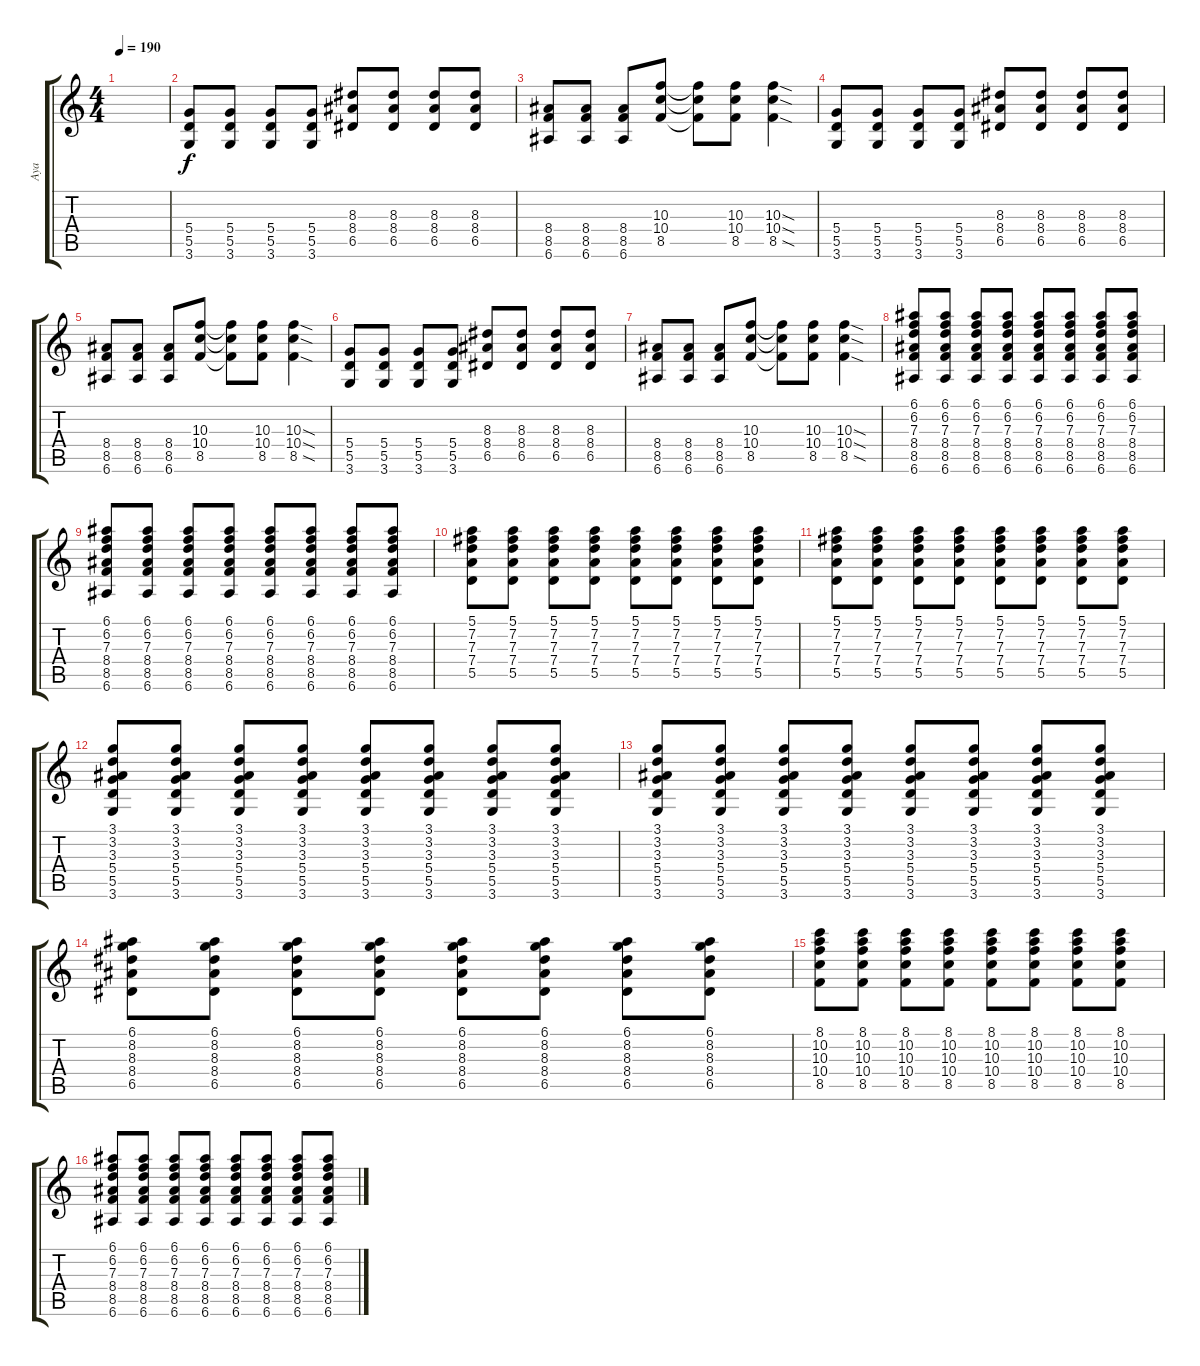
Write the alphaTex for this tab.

\track ("Aya" "Aya") {instrument distortionguitar}
\staff {score tabs}
\tuning (E4 B3 G3 D3 A2 E2) {hide}
\ts (4 4)
\tempo 190
\clef g2
\ks c
|
(5.4 5.5 3.6).8 (5.4 5.5 3.6).8 (5.4 5.5 3.6).8 (5.4 5.5 3.6).8 (8.3 8.4 6.5).8 (8.3 8.4 6.5).8 (8.3 8.4 6.5).8 (8.3 8.4 6.5).8 |
(8.4 8.5 6.6).8 (8.4 8.5 6.6).8 (8.4 8.5 6.6).8 (10.3 10.4 8.5).8 (10.3{t} 10.4{t} 8.5{t}).8 (10.3 10.4 8.5).8 (10.3{sod} 10.4{sod} 8.5{sod}).4 |
(5.4 5.5 3.6).8 (5.4 5.5 3.6).8 (5.4 5.5 3.6).8 (5.4 5.5 3.6).8 (8.3 8.4 6.5).8 (8.3 8.4 6.5).8 (8.3 8.4 6.5).8 (8.3 8.4 6.5).8 |
(8.4 8.5 6.6).8 (8.4 8.5 6.6).8 (8.4 8.5 6.6).8 (10.3 10.4 8.5).8 (10.3{t} 10.4{t} 8.5{t}).8 (10.3 10.4 8.5).8 (10.3{sod} 10.4{sod} 8.5{sod}).4 |
(5.4 5.5 3.6).8 (5.4 5.5 3.6).8 (5.4 5.5 3.6).8 (5.4 5.5 3.6).8 (8.3 8.4 6.5).8 (8.3 8.4 6.5).8 (8.3 8.4 6.5).8 (8.3 8.4 6.5).8 |
(8.4 8.5 6.6).8 (8.4 8.5 6.6).8 (8.4 8.5 6.6).8 (10.3 10.4 8.5).8 (10.3{t} 10.4{t} 8.5{t}).8 (10.3 10.4 8.5).8 (10.3{sod} 10.4{sod} 8.5{sod}).4 |
(6.1 6.2 7.3 8.4 8.5 6.6).8 (6.1 6.2 7.3 8.4 8.5 6.6).8 (6.1 6.2 7.3 8.4 8.5 6.6).8 (6.1 6.2 7.3 8.4 8.5 6.6).8 (6.1 6.2 7.3 8.4 8.5 6.6).8 (6.1 6.2 7.3 8.4 8.5 6.6).8 (6.1 6.2 7.3 8.4 8.5 6.6).8 (6.1 6.2 7.3 8.4 8.5 6.6).8 |
(6.1 6.2 7.3 8.4 8.5 6.6).8 (6.1 6.2 7.3 8.4 8.5 6.6).8 (6.1 6.2 7.3 8.4 8.5 6.6).8 (6.1 6.2 7.3 8.4 8.5 6.6).8 (6.1 6.2 7.3 8.4 8.5 6.6).8 (6.1 6.2 7.3 8.4 8.5 6.6).8 (6.1 6.2 7.3 8.4 8.5 6.6).8 (6.1 6.2 7.3 8.4 8.5 6.6).8 |
(5.1 7.2 7.3 7.4 5.5).8 (5.1 7.2 7.3 7.4 5.5).8 (5.1 7.2 7.3 7.4 5.5).8 (5.1 7.2 7.3 7.4 5.5).8 (5.1 7.2 7.3 7.4 5.5).8 (5.1 7.2 7.3 7.4 5.5).8 (5.1 7.2 7.3 7.4 5.5).8 (5.1 7.2 7.3 7.4 5.5).8 |
(5.1 7.2 7.3 7.4 5.5).8 (5.1 7.2 7.3 7.4 5.5).8 (5.1 7.2 7.3 7.4 5.5).8 (5.1 7.2 7.3 7.4 5.5).8 (5.1 7.2 7.3 7.4 5.5).8 (5.1 7.2 7.3 7.4 5.5).8 (5.1 7.2 7.3 7.4 5.5).8 (5.1 7.2 7.3 7.4 5.5).8 |
(3.1 3.2 3.3 5.4 5.5 3.6).8 (3.1 3.2 3.3 5.4 5.5 3.6).8 (3.1 3.2 3.3 5.4 5.5 3.6).8 (3.1 3.2 3.3 5.4 5.5 3.6).8 (3.1 3.2 3.3 5.4 5.5 3.6).8 (3.1 3.2 3.3 5.4 5.5 3.6).8 (3.1 3.2 3.3 5.4 5.5 3.6).8 (3.1 3.2 3.3 5.4 5.5 3.6).8 |
(3.1 3.2 3.3 5.4 5.5 3.6).8 (3.1 3.2 3.3 5.4 5.5 3.6).8 (3.1 3.2 3.3 5.4 5.5 3.6).8 (3.1 3.2 3.3 5.4 5.5 3.6).8 (3.1 3.2 3.3 5.4 5.5 3.6).8 (3.1 3.2 3.3 5.4 5.5 3.6).8 (3.1 3.2 3.3 5.4 5.5 3.6).8 (3.1 3.2 3.3 5.4 5.5 3.6).8 |
(6.1 8.2 8.3 8.4 6.5).8 (6.1 8.2 8.3 8.4 6.5).8 (6.1 8.2 8.3 8.4 6.5).8 (6.1 8.2 8.3 8.4 6.5).8 (6.1 8.2 8.3 8.4 6.5).8 (6.1 8.2 8.3 8.4 6.5).8 (6.1 8.2 8.3 8.4 6.5).8 (6.1 8.2 8.3 8.4 6.5).8 |
(8.1 10.2 10.3 10.4 8.5).8 (8.1 10.2 10.3 10.4 8.5).8 (8.1 10.2 10.3 10.4 8.5).8 (8.1 10.2 10.3 10.4 8.5).8 (8.1 10.2 10.3 10.4 8.5).8 (8.1 10.2 10.3 10.4 8.5).8 (8.1 10.2 10.3 10.4 8.5).8 (8.1 10.2 10.3 10.4 8.5).8 |
(6.1 6.2 7.3 8.4 8.5 6.6).8 (6.1 6.2 7.3 8.4 8.5 6.6).8 (6.1 6.2 7.3 8.4 8.5 6.6).8 (6.1 6.2 7.3 8.4 8.5 6.6).8 (6.1 6.2 7.3 8.4 8.5 6.6).8 (6.1 6.2 7.3 8.4 8.5 6.6).8 (6.1 6.2 7.3 8.4 8.5 6.6).8 (6.1 6.2 7.3 8.4 8.5 6.6).8
